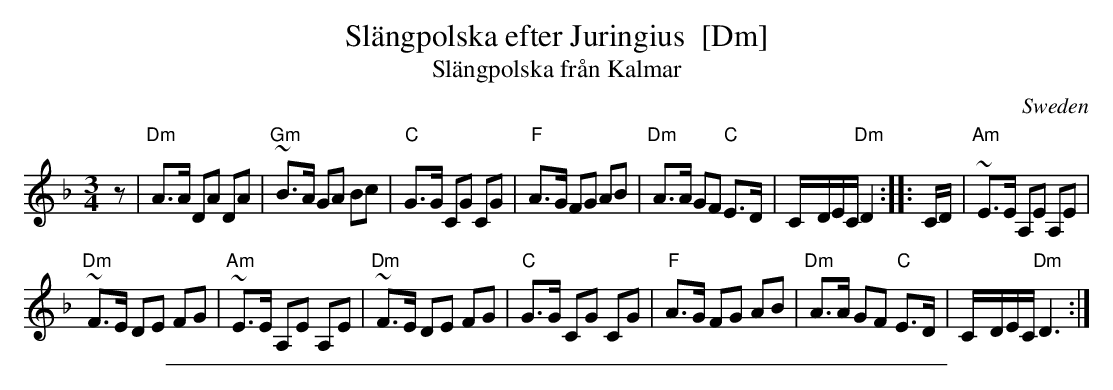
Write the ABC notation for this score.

X:1
T: Sl\"angpolska efter Juringius  [Dm]
T: Sl\"angpolska fr\aan Kalmar
O:Sweden
K:Dm
M:3/4
L:1/8
z |\
"Dm"A>A DA DA | "Gm"~B>A GA Bc |\
"C"G>G CG CG | "F"A>G FG AB |\
"Dm"A>A GF "C"E>D | C/-D/E/C/ "Dm"D2 :: C/D/ |\
"Am"~E>E A,E A,E |
"Dm"~F>E DE FG |\
"Am"~E>E A,E A,E | "Dm"~F>E DE FG |\
"C"G>G CG CG | "F"A>G FG AB |\
"Dm"A>A GF "C"E>D | C/-D/E/C/ "Dm"D3 :|
